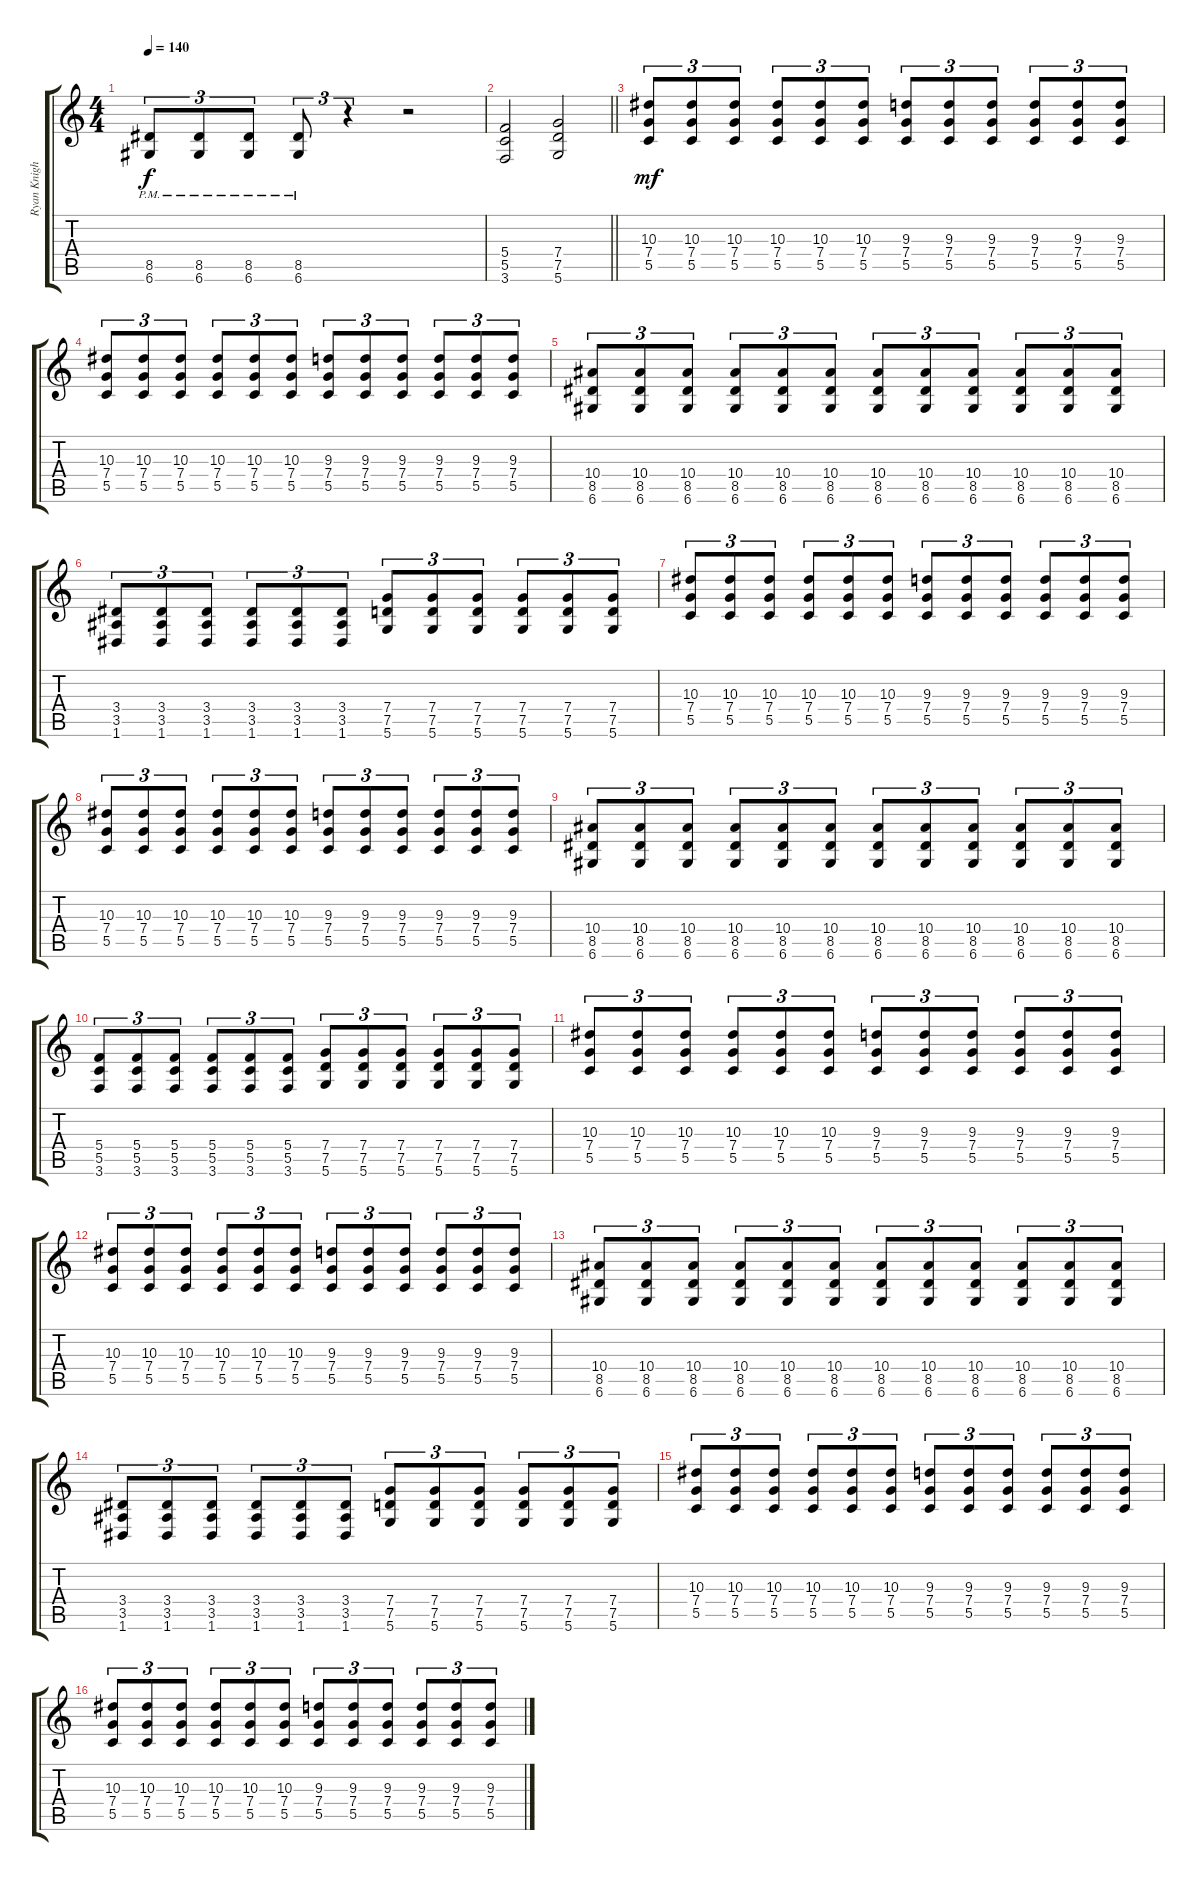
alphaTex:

\track ("Ryan Knight Rhtyhm" "Ryan Knigh") {instrument overdrivenguitar}
\staff {score tabs}
\tuning (D4 A3 F3 C3 G2 D2) {hide}
\ts (4 4)
\tempo 140
\clef g2
\ks c
(8.5{pm} 6.6{pm}).8{tu (3 2) dy f} (8.5{pm} 6.6{pm}).8{tu (3 2)} (8.5{pm} 6.6{pm}).8{tu (3 2)} (8.5{pm} 6.6{pm}).8{tu (3 2)} r.4{tu (3 2)} r.2 |
\barLineRight lightlight
(5.4 5.5 3.6).2 (7.4 7.5 5.6).2 |
(10.3 7.4 5.5).8{tu (3 2) dy mf} (10.3 7.4 5.5).8{tu (3 2)} (10.3 7.4 5.5).8{tu (3 2)} (10.3 7.4 5.5).8{tu (3 2)} (10.3 7.4 5.5).8{tu (3 2)} (10.3 7.4 5.5).8{tu (3 2)} (9.3 7.4 5.5).8{tu (3 2)} (9.3 7.4 5.5).8{tu (3 2)} (9.3 7.4 5.5).8{tu (3 2)} (9.3 7.4 5.5).8{tu (3 2)} (9.3 7.4 5.5).8{tu (3 2)} (9.3 7.4 5.5).8{tu (3 2)} |
(10.3 7.4 5.5).8{tu (3 2)} (10.3 7.4 5.5).8{tu (3 2)} (10.3 7.4 5.5).8{tu (3 2)} (10.3 7.4 5.5).8{tu (3 2)} (10.3 7.4 5.5).8{tu (3 2)} (10.3 7.4 5.5).8{tu (3 2)} (9.3 7.4 5.5).8{tu (3 2)} (9.3 7.4 5.5).8{tu (3 2)} (9.3 7.4 5.5).8{tu (3 2)} (9.3 7.4 5.5).8{tu (3 2)} (9.3 7.4 5.5).8{tu (3 2)} (9.3 7.4 5.5).8{tu (3 2)} |
(10.4 8.5 6.6).8{tu (3 2)} (10.4 8.5 6.6).8{tu (3 2)} (10.4 8.5 6.6).8{tu (3 2)} (10.4 8.5 6.6).8{tu (3 2)} (10.4 8.5 6.6).8{tu (3 2)} (10.4 8.5 6.6).8{tu (3 2)} (10.4 8.5 6.6).8{tu (3 2)} (10.4 8.5 6.6).8{tu (3 2)} (10.4 8.5 6.6).8{tu (3 2)} (10.4 8.5 6.6).8{tu (3 2)} (10.4 8.5 6.6).8{tu (3 2)} (10.4 8.5 6.6).8{tu (3 2)} |
(3.4 3.5 1.6).8{tu (3 2)} (3.4 3.5 1.6).8{tu (3 2)} (3.4 3.5 1.6).8{tu (3 2)} (3.4 3.5 1.6).8{tu (3 2)} (3.4 3.5 1.6).8{tu (3 2)} (3.4 3.5 1.6).8{tu (3 2)} (7.4 7.5 5.6).8{tu (3 2)} (7.4 7.5 5.6).8{tu (3 2)} (7.4 7.5 5.6).8{tu (3 2)} (7.4 7.5 5.6).8{tu (3 2)} (7.4 7.5 5.6).8{tu (3 2)} (7.4 7.5 5.6).8{tu (3 2)} |
(10.3 7.4 5.5).8{tu (3 2)} (10.3 7.4 5.5).8{tu (3 2)} (10.3 7.4 5.5).8{tu (3 2)} (10.3 7.4 5.5).8{tu (3 2)} (10.3 7.4 5.5).8{tu (3 2)} (10.3 7.4 5.5).8{tu (3 2)} (9.3 7.4 5.5).8{tu (3 2)} (9.3 7.4 5.5).8{tu (3 2)} (9.3 7.4 5.5).8{tu (3 2)} (9.3 7.4 5.5).8{tu (3 2)} (9.3 7.4 5.5).8{tu (3 2)} (9.3 7.4 5.5).8{tu (3 2)} |
(10.3 7.4 5.5).8{tu (3 2)} (10.3 7.4 5.5).8{tu (3 2)} (10.3 7.4 5.5).8{tu (3 2)} (10.3 7.4 5.5).8{tu (3 2)} (10.3 7.4 5.5).8{tu (3 2)} (10.3 7.4 5.5).8{tu (3 2)} (9.3 7.4 5.5).8{tu (3 2)} (9.3 7.4 5.5).8{tu (3 2)} (9.3 7.4 5.5).8{tu (3 2)} (9.3 7.4 5.5).8{tu (3 2)} (9.3 7.4 5.5).8{tu (3 2)} (9.3 7.4 5.5).8{tu (3 2)} |
(10.4 8.5 6.6).8{tu (3 2)} (10.4 8.5 6.6).8{tu (3 2)} (10.4 8.5 6.6).8{tu (3 2)} (10.4 8.5 6.6).8{tu (3 2)} (10.4 8.5 6.6).8{tu (3 2)} (10.4 8.5 6.6).8{tu (3 2)} (10.4 8.5 6.6).8{tu (3 2)} (10.4 8.5 6.6).8{tu (3 2)} (10.4 8.5 6.6).8{tu (3 2)} (10.4 8.5 6.6).8{tu (3 2)} (10.4 8.5 6.6).8{tu (3 2)} (10.4 8.5 6.6).8{tu (3 2)} |
(5.4 5.5 3.6).8{tu (3 2)} (5.4 5.5 3.6).8{tu (3 2)} (5.4 5.5 3.6).8{tu (3 2)} (5.4 5.5 3.6).8{tu (3 2)} (5.4 5.5 3.6).8{tu (3 2)} (5.4 5.5 3.6).8{tu (3 2)} (7.4 7.5 5.6).8{tu (3 2)} (7.4 7.5 5.6).8{tu (3 2)} (7.4 7.5 5.6).8{tu (3 2)} (7.4 7.5 5.6).8{tu (3 2)} (7.4 7.5 5.6).8{tu (3 2)} (7.4 7.5 5.6).8{tu (3 2)} |
(10.3 7.4 5.5).8{tu (3 2)} (10.3 7.4 5.5).8{tu (3 2)} (10.3 7.4 5.5).8{tu (3 2)} (10.3 7.4 5.5).8{tu (3 2)} (10.3 7.4 5.5).8{tu (3 2)} (10.3 7.4 5.5).8{tu (3 2)} (9.3 7.4 5.5).8{tu (3 2)} (9.3 7.4 5.5).8{tu (3 2)} (9.3 7.4 5.5).8{tu (3 2)} (9.3 7.4 5.5).8{tu (3 2)} (9.3 7.4 5.5).8{tu (3 2)} (9.3 7.4 5.5).8{tu (3 2)} |
(10.3 7.4 5.5).8{tu (3 2)} (10.3 7.4 5.5).8{tu (3 2)} (10.3 7.4 5.5).8{tu (3 2)} (10.3 7.4 5.5).8{tu (3 2)} (10.3 7.4 5.5).8{tu (3 2)} (10.3 7.4 5.5).8{tu (3 2)} (9.3 7.4 5.5).8{tu (3 2)} (9.3 7.4 5.5).8{tu (3 2)} (9.3 7.4 5.5).8{tu (3 2)} (9.3 7.4 5.5).8{tu (3 2)} (9.3 7.4 5.5).8{tu (3 2)} (9.3 7.4 5.5).8{tu (3 2)} |
(10.4 8.5 6.6).8{tu (3 2)} (10.4 8.5 6.6).8{tu (3 2)} (10.4 8.5 6.6).8{tu (3 2)} (10.4 8.5 6.6).8{tu (3 2)} (10.4 8.5 6.6).8{tu (3 2)} (10.4 8.5 6.6).8{tu (3 2)} (10.4 8.5 6.6).8{tu (3 2)} (10.4 8.5 6.6).8{tu (3 2)} (10.4 8.5 6.6).8{tu (3 2)} (10.4 8.5 6.6).8{tu (3 2)} (10.4 8.5 6.6).8{tu (3 2)} (10.4 8.5 6.6).8{tu (3 2)} |
(3.4 3.5 1.6).8{tu (3 2)} (3.4 3.5 1.6).8{tu (3 2)} (3.4 3.5 1.6).8{tu (3 2)} (3.4 3.5 1.6).8{tu (3 2)} (3.4 3.5 1.6).8{tu (3 2)} (3.4 3.5 1.6).8{tu (3 2)} (7.4 7.5 5.6).8{tu (3 2)} (7.4 7.5 5.6).8{tu (3 2)} (7.4 7.5 5.6).8{tu (3 2)} (7.4 7.5 5.6).8{tu (3 2)} (7.4 7.5 5.6).8{tu (3 2)} (7.4 7.5 5.6).8{tu (3 2)} |
(10.3 7.4 5.5).8{tu (3 2)} (10.3 7.4 5.5).8{tu (3 2)} (10.3 7.4 5.5).8{tu (3 2)} (10.3 7.4 5.5).8{tu (3 2)} (10.3 7.4 5.5).8{tu (3 2)} (10.3 7.4 5.5).8{tu (3 2)} (9.3 7.4 5.5).8{tu (3 2)} (9.3 7.4 5.5).8{tu (3 2)} (9.3 7.4 5.5).8{tu (3 2)} (9.3 7.4 5.5).8{tu (3 2)} (9.3 7.4 5.5).8{tu (3 2)} (9.3 7.4 5.5).8{tu (3 2)} |
(10.3 7.4 5.5).8{tu (3 2)} (10.3 7.4 5.5).8{tu (3 2)} (10.3 7.4 5.5).8{tu (3 2)} (10.3 7.4 5.5).8{tu (3 2)} (10.3 7.4 5.5).8{tu (3 2)} (10.3 7.4 5.5).8{tu (3 2)} (9.3 7.4 5.5).8{tu (3 2)} (9.3 7.4 5.5).8{tu (3 2)} (9.3 7.4 5.5).8{tu (3 2)} (9.3 7.4 5.5).8{tu (3 2)} (9.3 7.4 5.5).8{tu (3 2)} (9.3 7.4 5.5).8{tu (3 2)}
